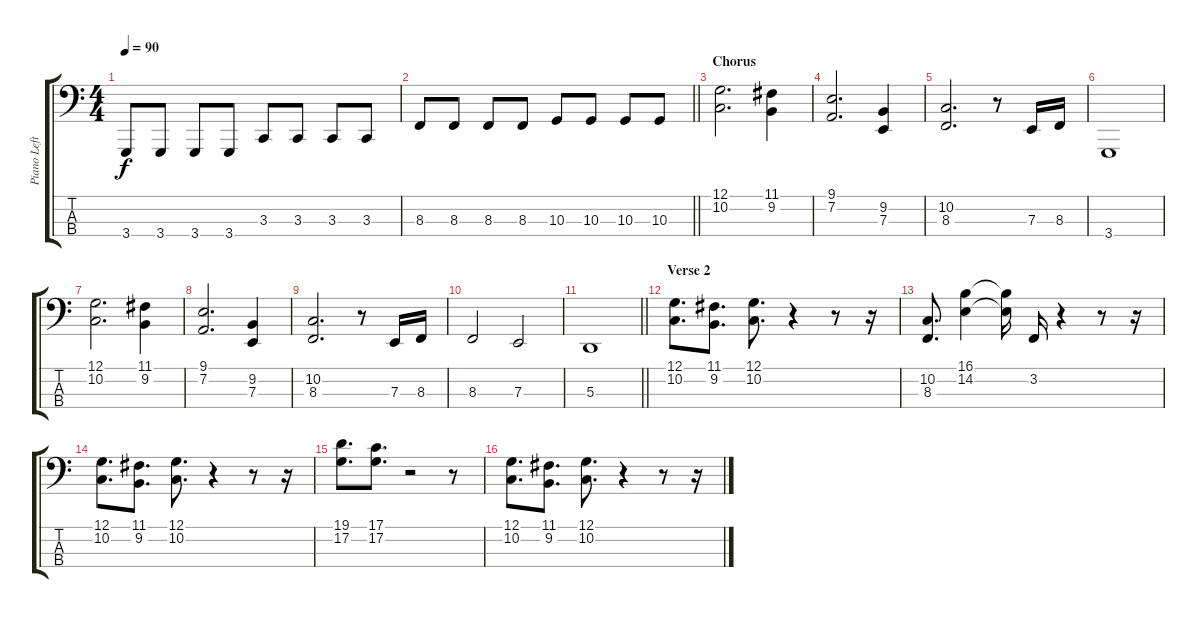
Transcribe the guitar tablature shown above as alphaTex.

\track ("Piano Left" "Piano Left") {instrument acousticgrandpiano}
\staff {score tabs}
\tuning (G2 D2 A1 E1) {hide}
\ts (4 4)
\tempo 90
\clef f4
\ks c
3.4.8{dy f} 3.4.8 3.4.8 3.4.8 3.3.8 3.3.8 3.3.8 3.3.8 |
\barLineRight lightlight
8.3.8 8.3.8 8.3.8 8.3.8 10.3.8 10.3.8 10.3.8 10.3.8 |
\section ("" "Chorus")
(12.1 10.2).2{d} (11.1 9.2).4 |
(9.1 7.2).2{d} (9.2 7.3).4 |
(10.2 8.3).2{d} r.8 7.3.16 8.3.16 |
3.4.1 |
(12.1 10.2).2{d} (11.1 9.2).4 |
(9.1 7.2).2{d} (9.2 7.3).4 |
(10.2 8.3).2{d} r.8 7.3.16 8.3.16 |
8.3.2 7.3.2 |
\barLineRight lightlight
5.3.1 |
\section ("" "Verse 2")
(12.1 10.2).8{d} (11.1 9.2).8{d} (12.1 10.2).8{d} r.4 r.8 r.16 |
(10.2 8.3).8{d} (16.1 14.2).4 (16.1{t} 14.2{t}).16 3.2.16 r.4 r.8 r.16 |
(12.1 10.2).8{d} (11.1 9.2).8{d} (12.1 10.2).8{d} r.4 r.8 r.16 |
(19.1 17.2).8{d} (17.1 17.2).8{d} r.2 r.8 |
(12.1 10.2).8{d} (11.1 9.2).8{d} (12.1 10.2).8{d} r.4 r.8 r.16
